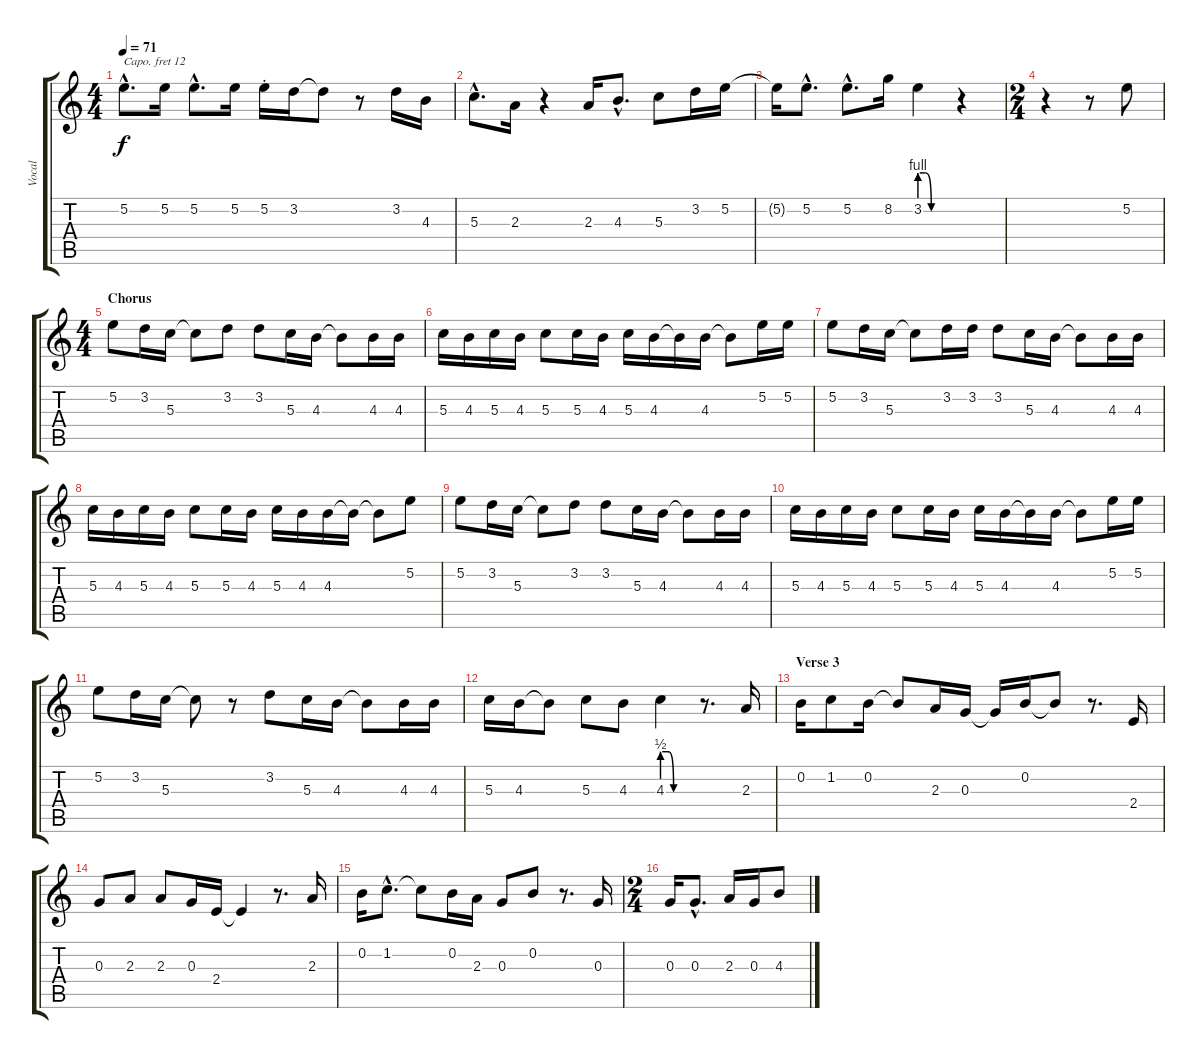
\track ("Vocal" "Vocal") {instrument acousticgrandpiano}
\staff {score tabs}
\capo 12
\tuning (E4 B3 G3 D3 A2 E2) {hide}
\ts (4 4)
\tempo 71
\clef g2
\ks c
5.2{hac}.8{d dy f} 5.2.16 5.2{hac}.8{d} 5.2.16 5.2{st}.16 3.2.16 3.2{t}.8 r.8 3.2.16 4.3.16 |
5.3{hac}.8{d} 2.3.16 r.4 2.3.16 4.3{hac}.8{d} 5.3.8 3.2.16 5.2.16 |
5.2{t}.16 5.2{hac}.8{d} 5.2{hac}.8{d} 8.2.16 3.2{be (custom 0 4 10 4 21 0 60 0)}.4 r.4 |
\ts (2 4)
r.4 r.8 5.2.8 |
\ts (4 4)
\section ("" "Chorus")
5.2.8 3.2.16 5.3.16 5.3{t}.8 3.2.8 3.2.8 5.3.16 4.3.16 4.3{t}.8 4.3.16 4.3.16 |
5.3.16 4.3.16 5.3.16 4.3.16 5.3.8 5.3.16 4.3.16 5.3.16 4.3.16 4.3{t}.16 4.3.16 4.3{t}.8 5.2.16 5.2.16 |
5.2.8 3.2.16 5.3.16 5.3{t}.8 3.2.16 3.2.16 3.2.8 5.3.16 4.3.16 4.3{t}.8 4.3.16 4.3.16 |
5.3.16 4.3.16 5.3.16 4.3.16 5.3.8 5.3.16 4.3.16 5.3.16 4.3.16 4.3.16 4.3{t}.16 4.3{t}.8 5.2.8 |
5.2.8 3.2.16 5.3.16 5.3{t}.8 3.2.8 3.2.8 5.3.16 4.3.16 4.3{t}.8 4.3.16 4.3.16 |
5.3.16 4.3.16 5.3.16 4.3.16 5.3.8 5.3.16 4.3.16 5.3.16 4.3.16 4.3{t}.16 4.3.16 4.3{t}.8 5.2.16 5.2.16 |
5.2.8 3.2.16 5.3.16 5.3{t}.8 r.8 3.2.8 5.3.16 4.3.16 4.3{t}.8 4.3.16 4.3.16 |
5.3.16 4.3.16 4.3{t}.8 5.3.8 4.3.8 4.3{be (custom 0 2 10 2 20 0 60 0)}.4 r.8{d} 2.3.16 |
\section ("" "Verse 3")
0.2.16 1.2.8 0.2.16 0.2{t}.8 2.3.16 0.3.16 0.3{t}.16 0.2.16 0.2{t}.8 r.8{d} 2.4.16 |
0.3.8 2.3.8 2.3.8 0.3.16 2.4.16 2.4{t}.4 r.8{d} 2.3.16 |
0.2.16 1.2{hac}.8{d} 1.2{t}.8 0.2.16 2.3.16 0.3.8 0.2.8 r.8{d} 0.3.16 |
\ts (2 4)
0.3.16 0.3{hac}.8{d} 2.3.16 0.3.16 4.3.8
